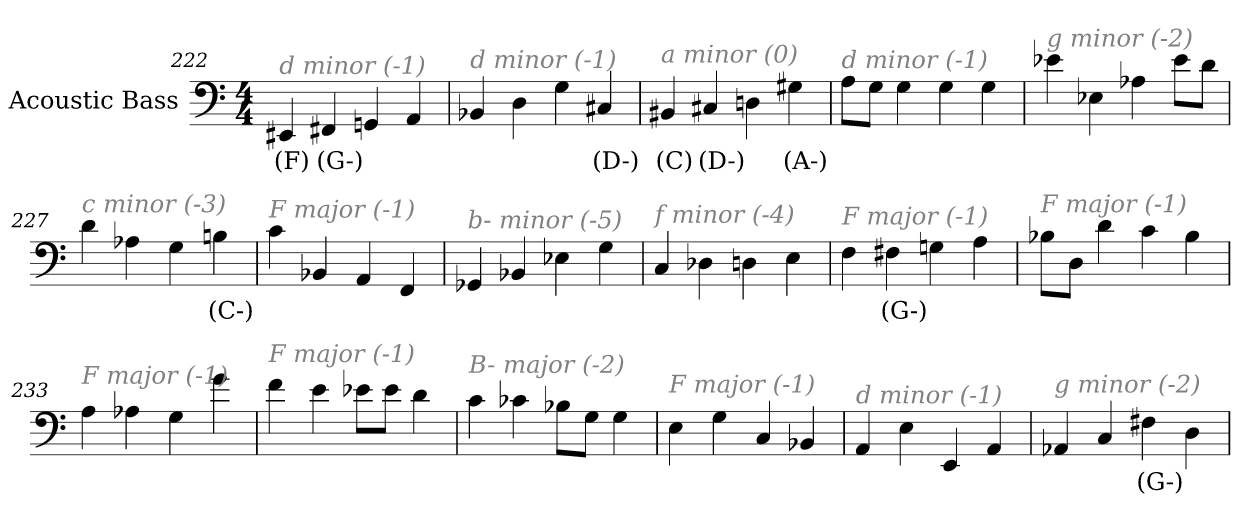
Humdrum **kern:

**kern	**text
*part1	*part1
*staff1	*staff1
*I"Acoustic Bass	*
*clefF4	*
*ITrd7c12	*
*k[]	*
*C:	*
*M4/4	*
=222	=222
!LO:TX:i:color=#808080:t=d minor (-1)	!
4EEE#Xi	(F)
4FFF#Xj	(G-)
4GGGn	.
4AAA	.
=223	=223
!LO:TX:i:color=#808080:t=d minor (-1)	!
4BBB-X	.
4DD	.
4GG	.
4CC#Xj	(D-)
=224	=224
!LO:TX:i:color=#808080:t=a minor (0)	!
4BBB#Xi	(C)
4CC#Xj	(D-)
4DDn	.
4GG#Xj	(A-)
=225	=225
!LO:TX:i:color=#808080:t=d minor (-1)	!
8AAL	.
8GGJ	.
4GG	.
4GG	.
4GG	.
=226	=226
!LO:TX:i:color=#808080:t=g minor (-2)	!
4E-X	.
4EE-X	.
4AA-X	.
8E-L	.
8DJ	.
=227	=227
!LO:TX:i:color=#808080:t=c minor (-3)	!
4D	.
4AA-X	.
4GG	.
4BBnj	(C-)
=228	=228
!LO:TX:i:color=#808080:t=F major (-1)	!
4C	.
4BBB-X	.
4AAA	.
4FFF	.
=229	=229
!LO:TX:i:color=#808080:t=b- minor (-5)	!
4GGG-X	.
4BBB-X	.
4EE-X	.
4GG	.
=230	=230
!LO:TX:i:color=#808080:t=f minor (-4)	!
4CC	.
4DD-X	.
4DDn	.
4EE	.
=231	=231
!LO:TX:i:color=#808080:t=F major (-1)	!
4FF	.
4FF#Xj	(G-)
4GGn	.
4AA	.
=232	=232
!LO:TX:i:color=#808080:t=F major (-1)	!
8BB-XL	.
8DDJ	.
4D	.
4C	.
4BB-	.
=233	=233
!LO:TX:i:color=#808080:t=F major (-1)	!
4AA	.
4AA-X	.
4GG	.
4G	.
=234	=234
!LO:TX:i:color=#808080:t=F major (-1)	!
4F	.
4E	.
8E-XL	.
8E-J	.
4D	.
=235	=235
!LO:TX:i:color=#808080:t=B- major (-2)	!
4C	.
4C-X	.
8BB-XL	.
8GGJ	.
4GG	.
=236	=236
!LO:TX:i:color=#808080:t=F major (-1)	!
4EE	.
4GG	.
4CC	.
4BBB-X	.
=237	=237
!LO:TX:i:color=#808080:t=d minor (-1)	!
4AAA	.
4EE	.
4EEE	.
4AAA	.
=238	=238
!LO:TX:i:color=#808080:t=g minor (-2)	!
4AAA-X	.
4CC	.
4FF#Xj	(G-)
4DD	.
=	=
*-	*-
